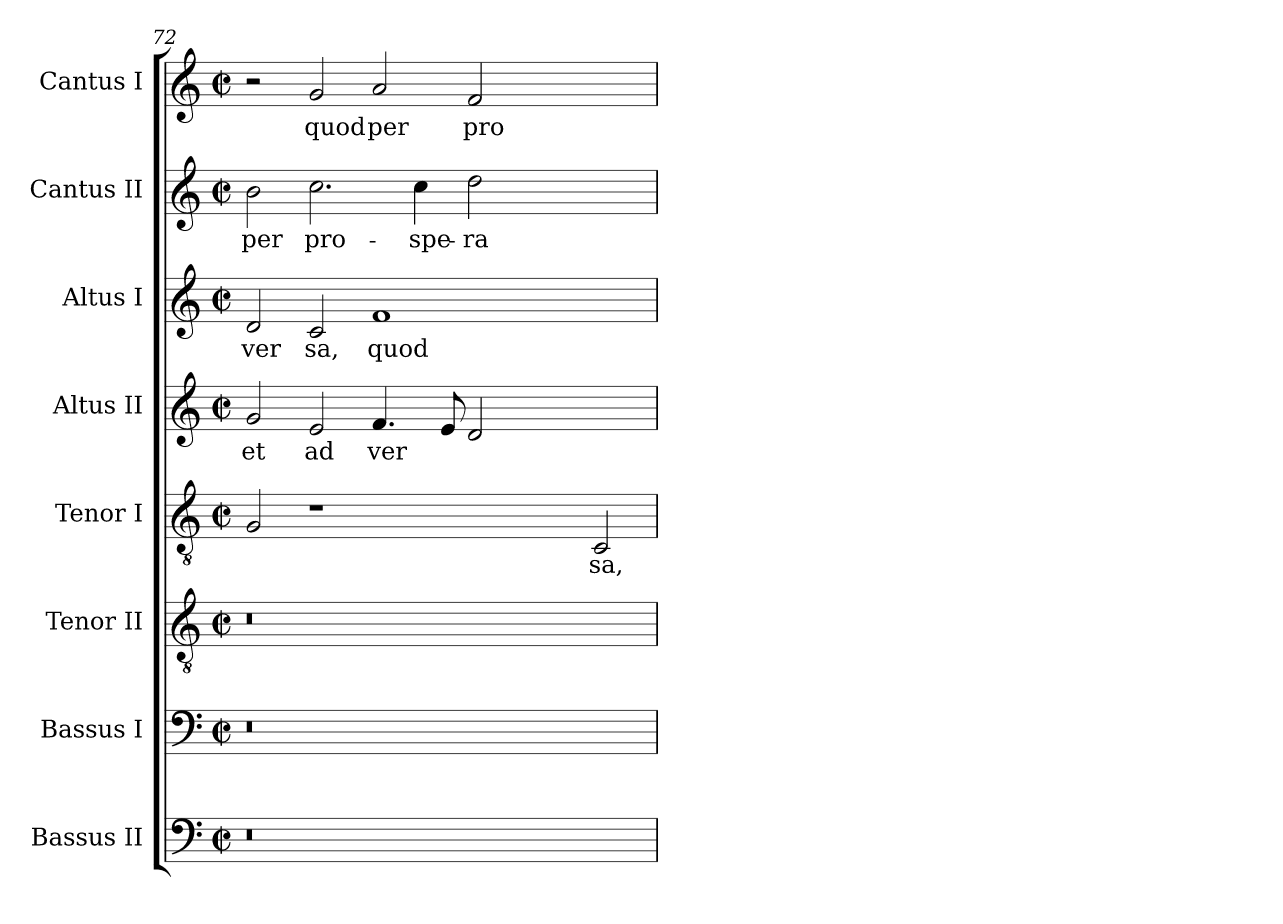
**kern	**kern	**kern	**kern	**text	**kern	**text	**kern	**text	**kern	**text	**kern	**text
*part8	*part7	*part6	*part5	*part5	*part4	*part4	*part3	*part3	*part2	*part2	*part1	*part1
*staff8	*staff7	*staff6	*staff5	*staff5	*staff4	*staff4	*staff3	*staff3	*staff2	*staff2	*staff1	*staff1
*I"Bassus II	*I"Bassus I	*I"Tenor II	*I"Tenor I	*	*I"Altus II	*	*I"Altus I	*	*I"Cantus II	*	*I"Cantus I	*
*I'B II	*I'B I	*I'T II	*I'T I	*	*I'A II	*	*I'A I	*	*I'C II	*	*I'C I	*
*clefF4	*clefF4	*clefGv2	*clefGv2	*	*clefG2	*	*clefG2	*	*clefG2	*	*clefG2	*
*	*k[]	*	*	*	*k[]	*	*k[]	*	*	*	*	*
*	*C:	*	*	*	*C:	*	*C:	*	*	*	*	*
*M2/2	*M2/2	*M2/2	*M2/2	*	*M2/2	*	*M2/2	*	*M2/2	*	*M2/2	*
*met(c|)	*met(c|)	*met(c|)	*met(c|)	*	*met(c|)	*	*met(c|)	*	*met(c|)	*	*met(c|)	*
=72	=72	=72	=72	=72	=72	=72	=72	=72	=72	=72	=72	=72
!	!	!	!	!	!	!LO:LY:b:cj	!	!LO:LY:b:cj	!	!LO:LY:b:cj	!	!
0r	0r	0r	2G/	.	2g/	et	2d/	ver	2b\	per	2r	.
!	!	!	!LO:N:vis=1	!	!	!LO:LY:b:cj	!	!LO:LY:b:cj	!	!LO:LY:b:cj	!	!LO:LY:b:cj
.	.	.	0r	.	2e/	ad	2c/	sa,	2.cc\	pro-	2g/	quod
!	!	!	!	!	!	!LO:LY:b	!	!LO:LY:b:cj	!	!	!	!LO:LY:b:cj
.	.	.	.	.	4.f/	ver	1f	quod	.	.	2a/	per
!	!	!	!	!	!	!	!	!	!	!LO:LY:b:cj	!	!
.	.	.	.	.	.	.	.	.	4cc\	-spe-	.	.
.	.	.	.	.	8e/	.	.	.	.	.	.	.
!	!	!	!	!	!	!	!	!	!	!LO:LY:b:cj	!	!LO:LY:b:cj
.	.	.	.	.	2d/	.	.	.	2dd\	-ra	2f/	pro-
1ryy	1ryy	1ryy	.	.	1ryy	.	1ryy	.	1ryy	.	1ryy	.
!	!	!	!	!LO:LY:b:cj	!	!	!	!	!	!	!	!
.	.	.	2C/	sa,	.	.	.	.	.	.	.	.
=	=	=	=	=	=	=	=	=	=	=	=	=
*-	*-	*-	*-	*-	*-	*-	*-	*-	*-	*-	*-	*-
